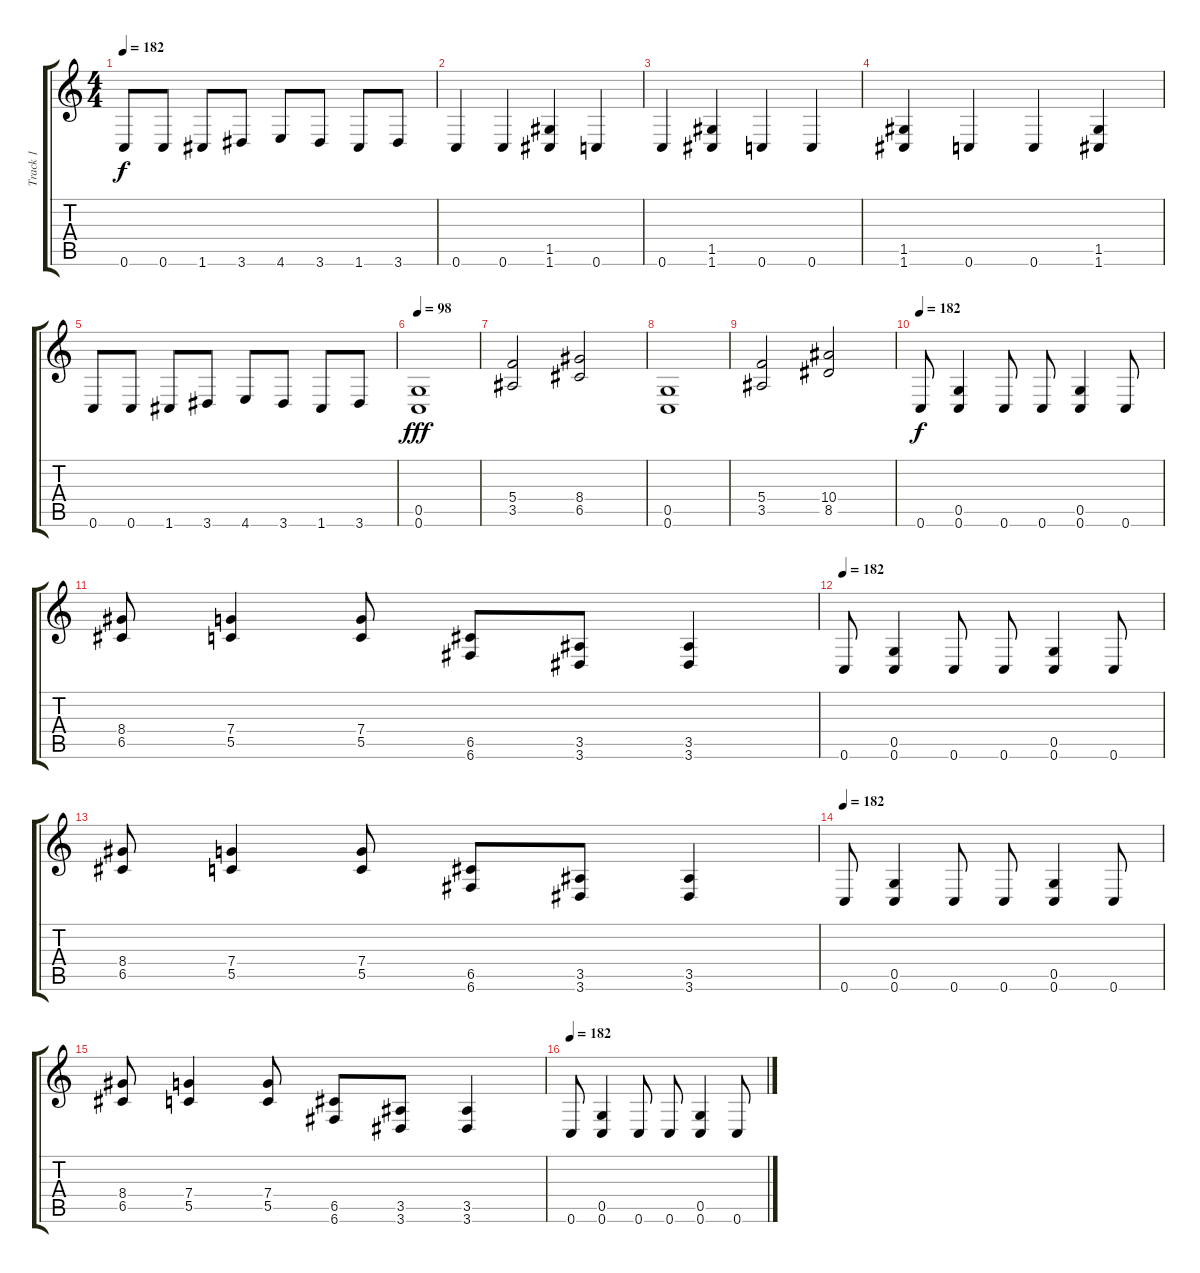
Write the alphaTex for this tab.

\track ("Track 1" "Track 1") {instrument distortionguitar}
\staff {score tabs}
\tuning (D4 A3 F3 C3 G2 C2) {hide}
\ts (4 4)
\tempo 182
\clef g2
\ks c
0.6.8{dy f} 0.6.8 1.6.8 3.6.8 4.6.8 3.6.8 1.6.8 3.6.8 |
0.6.4 0.6.4 (1.5 1.6).4 0.6.4 |
0.6.4 (1.5 1.6).4 0.6.4 0.6.4 |
(1.5 1.6).4 0.6.4 0.6.4 (1.5 1.6).4 |
0.6.8 0.6.8 1.6.8 3.6.8 4.6.8 3.6.8 1.6.8 3.6.8 |
\tempo 98
(0.5 0.6).1{dy fff} |
(5.4 3.5).2 (8.4 6.5).2 |
(0.5 0.6).1 |
(5.4 3.5).2 (10.4 8.5).2 |
\tempo 182
0.6.8{dy f} (0.5 0.6).4 0.6.8 0.6.8 (0.5 0.6).4 0.6.8 |
(8.4 6.5).8 (7.4 5.5).4 (7.4 5.5).8 (6.5 6.6).8 (3.5 3.6).8 (3.5 3.6).4 |
\tempo 182
0.6.8 (0.5 0.6).4 0.6.8 0.6.8 (0.5 0.6).4 0.6.8 |
(8.4 6.5).8 (7.4 5.5).4 (7.4 5.5).8 (6.5 6.6).8 (3.5 3.6).8 (3.5 3.6).4 |
\tempo 182
0.6.8 (0.5 0.6).4 0.6.8 0.6.8 (0.5 0.6).4 0.6.8 |
(8.4 6.5).8 (7.4 5.5).4 (7.4 5.5).8 (6.5 6.6).8 (3.5 3.6).8 (3.5 3.6).4 |
\tempo 182
0.6.8 (0.5 0.6).4 0.6.8 0.6.8 (0.5 0.6).4 0.6.8
